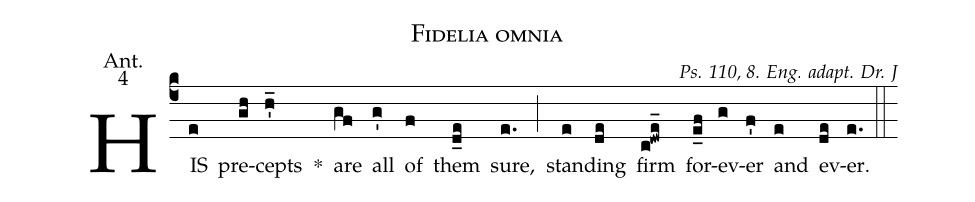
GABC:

name:Fidelia omnia;
office-part:Antiphona;
mode:4;
annotation:Ant.;
annotation:4;
commentary:Ps. 110, 8. Eng. adapt. Dr. J;
%%
(c4)HIS(e) pre(gh)cepts(h'_) *()
are(gf) all(g') of(f) them(d_e) sure,(e.) (;)
stan(e)ding(de) firm(c!dwe_) for(e_f)ev(g)er(f') and(e) ev(de)er.(e.) (::)
